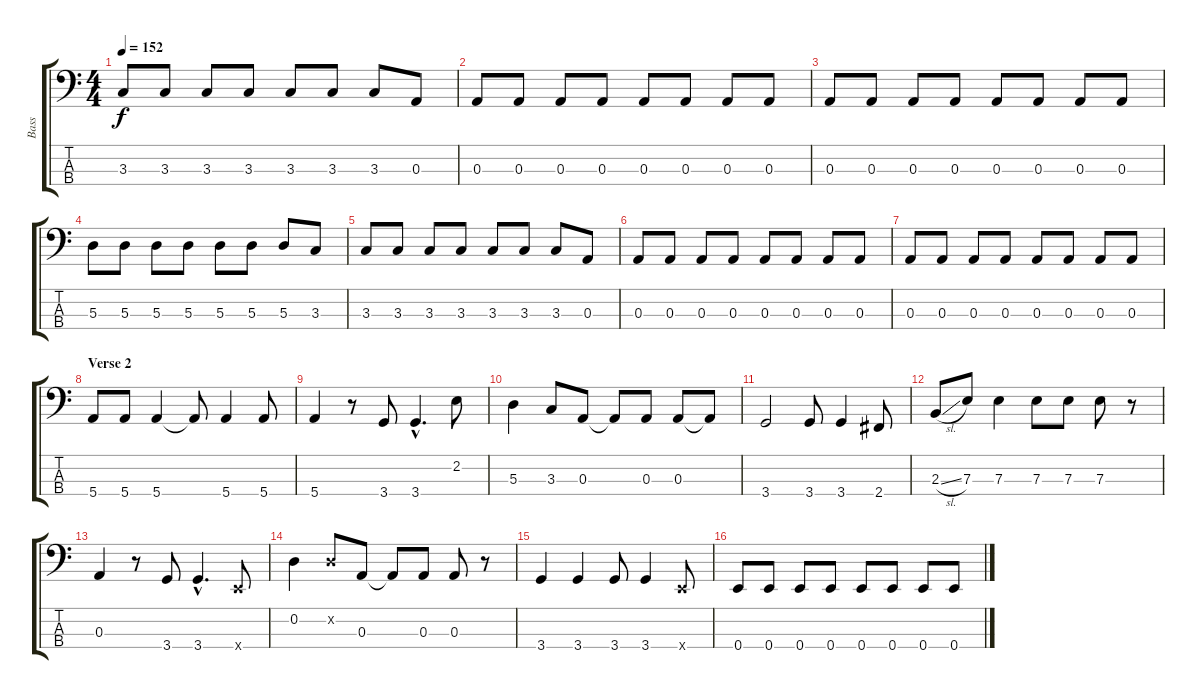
\track ("Bass" "Bass") {instrument electricbasspick}
\staff {score tabs}
\tuning (G2 D2 A1 E1) {hide}
\ts (4 4)
\tempo 152
\clef f4
\ks c
3.3.8{dy f} 3.3.8 3.3.8 3.3.8 3.3.8 3.3.8 3.3.8 0.3.8 |
0.3.8 0.3.8 0.3.8 0.3.8 0.3.8 0.3.8 0.3.8 0.3.8 |
0.3.8 0.3.8 0.3.8 0.3.8 0.3.8 0.3.8 0.3.8 0.3.8 |
5.3.8 5.3.8 5.3.8 5.3.8 5.3.8 5.3.8 5.3.8 3.3.8 |
3.3.8 3.3.8 3.3.8 3.3.8 3.3.8 3.3.8 3.3.8 0.3.8 |
0.3.8 0.3.8 0.3.8 0.3.8 0.3.8 0.3.8 0.3.8 0.3.8 |
0.3.8 0.3.8 0.3.8 0.3.8 0.3.8 0.3.8 0.3.8 0.3.8 |
\section ("" "Verse 2")
5.4.8 5.4.8 5.4.4 5.4{t}.8 5.4.4 5.4.8 |
5.4.4 r.8 3.4.8 3.4{hac}.4{d} 2.2.8 |
5.3.4 3.3.8 0.3.8 0.3{t}.8 0.3.8 0.3.8 0.3{t}.8 |
3.4.2 3.4.8 3.4.4 2.4.8 |
2.3{sl}.8 7.3.8 7.3.4 7.3.8 7.3.8 7.3.8 r.8 |
0.3.4 r.8 3.4.8 3.4{hac}.4{d} 0.4{x}.8 |
0.2.4 0.2{x}.8 0.3.8 0.3{t}.8 0.3.8 0.3.8 r.8 |
3.4.4 3.4.4 3.4.8 3.4.4 0.4{x}.8 |
0.4.8 0.4.8 0.4.8 0.4.8 0.4.8 0.4.8 0.4.8 0.4.8
